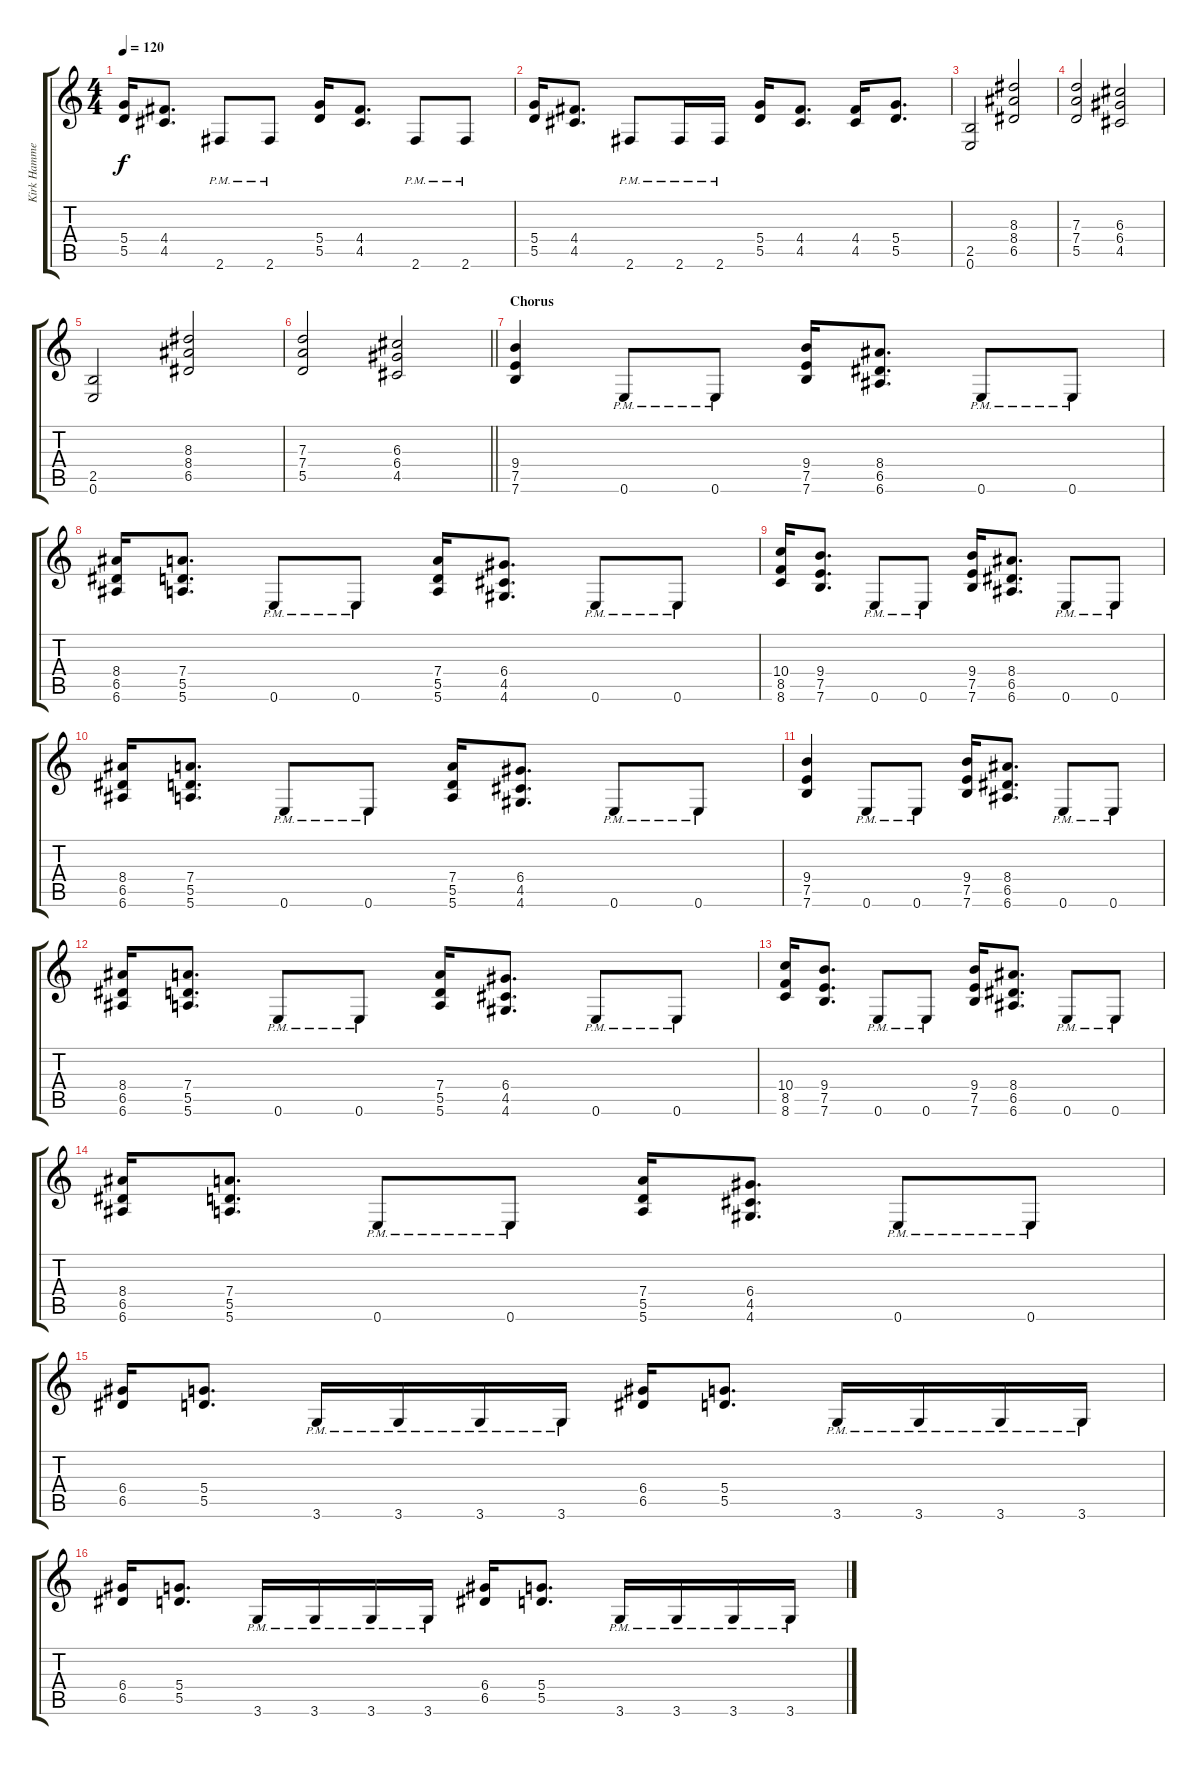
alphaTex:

\track ("Kirk Hammett Lead" "Kirk Hamme") {instrument distortionguitar}
\staff {score tabs}
\tuning (E4 B3 G3 D3 A2 E2) {hide}
\ts (4 4)
\tempo 120
\clef g2
\ks c
(5.4 5.5).16{dy f} (4.4 4.5).8{d} 2.6{pm}.8 2.6{pm}.8 (5.4 5.5).16 (4.4 4.5).8{d} 2.6{pm}.8 2.6{pm}.8 |
(5.4 5.5).16 (4.4 4.5).8{d} 2.6{pm}.8 2.6{pm}.16 2.6{pm}.16 (5.4 5.5).16 (4.4 4.5).8{d} (4.4 4.5).16 (5.4 5.5).8{d} |
(2.5 0.6).2 (8.3 8.4 6.5).2 |
(7.3 7.4 5.5).2 (6.3 6.4 4.5).2 |
(2.5 0.6).2 (8.3 8.4 6.5).2 |
\barLineRight lightlight
(7.3 7.4 5.5).2 (6.3 6.4 4.5).2 |
\section ("" "Chorus")
(9.4 7.5 7.6).4 0.6{pm}.8 0.6{pm}.8 (9.4 7.5 7.6).16 (8.4 6.5 6.6).8{d} 0.6{pm}.8 0.6{pm}.8 |
(8.4 6.5 6.6).16 (7.4 5.5 5.6).8{d} 0.6{pm}.8 0.6{pm}.8 (7.4 5.5 5.6).16 (6.4 4.5 4.6).8{d} 0.6{pm}.8 0.6{pm}.8 |
(10.4 8.5 8.6).16 (9.4 7.5 7.6).8{d} 0.6{pm}.8 0.6{pm}.8 (9.4 7.5 7.6).16 (8.4 6.5 6.6).8{d} 0.6{pm}.8 0.6{pm}.8 |
(8.4 6.5 6.6).16 (7.4 5.5 5.6).8{d} 0.6{pm}.8 0.6{pm}.8 (7.4 5.5 5.6).16 (6.4 4.5 4.6).8{d} 0.6{pm}.8 0.6{pm}.8 |
(9.4 7.5 7.6).4 0.6{pm}.8 0.6{pm}.8 (9.4 7.5 7.6).16 (8.4 6.5 6.6).8{d} 0.6{pm}.8 0.6{pm}.8 |
(8.4 6.5 6.6).16 (7.4 5.5 5.6).8{d} 0.6{pm}.8 0.6{pm}.8 (7.4 5.5 5.6).16 (6.4 4.5 4.6).8{d} 0.6{pm}.8 0.6{pm}.8 |
(10.4 8.5 8.6).16 (9.4 7.5 7.6).8{d} 0.6{pm}.8 0.6{pm}.8 (9.4 7.5 7.6).16 (8.4 6.5 6.6).8{d} 0.6{pm}.8 0.6{pm}.8 |
(8.4 6.5 6.6).16 (7.4 5.5 5.6).8{d} 0.6{pm}.8 0.6{pm}.8 (7.4 5.5 5.6).16 (6.4 4.5 4.6).8{d} 0.6{pm}.8 0.6{pm}.8 |
(6.4 6.5).16 (5.4 5.5).8{d} 3.6{pm}.16 3.6{pm}.16 3.6{pm}.16 3.6{pm}.16 (6.4 6.5).16 (5.4 5.5).8{d} 3.6{pm}.16 3.6{pm}.16 3.6{pm}.16 3.6{pm}.16 |
(6.4 6.5).16 (5.4 5.5).8{d} 3.6{pm}.16 3.6{pm}.16 3.6{pm}.16 3.6{pm}.16 (6.4 6.5).16 (5.4 5.5).8{d} 3.6{pm}.16 3.6{pm}.16 3.6{pm}.16 3.6{pm}.16
